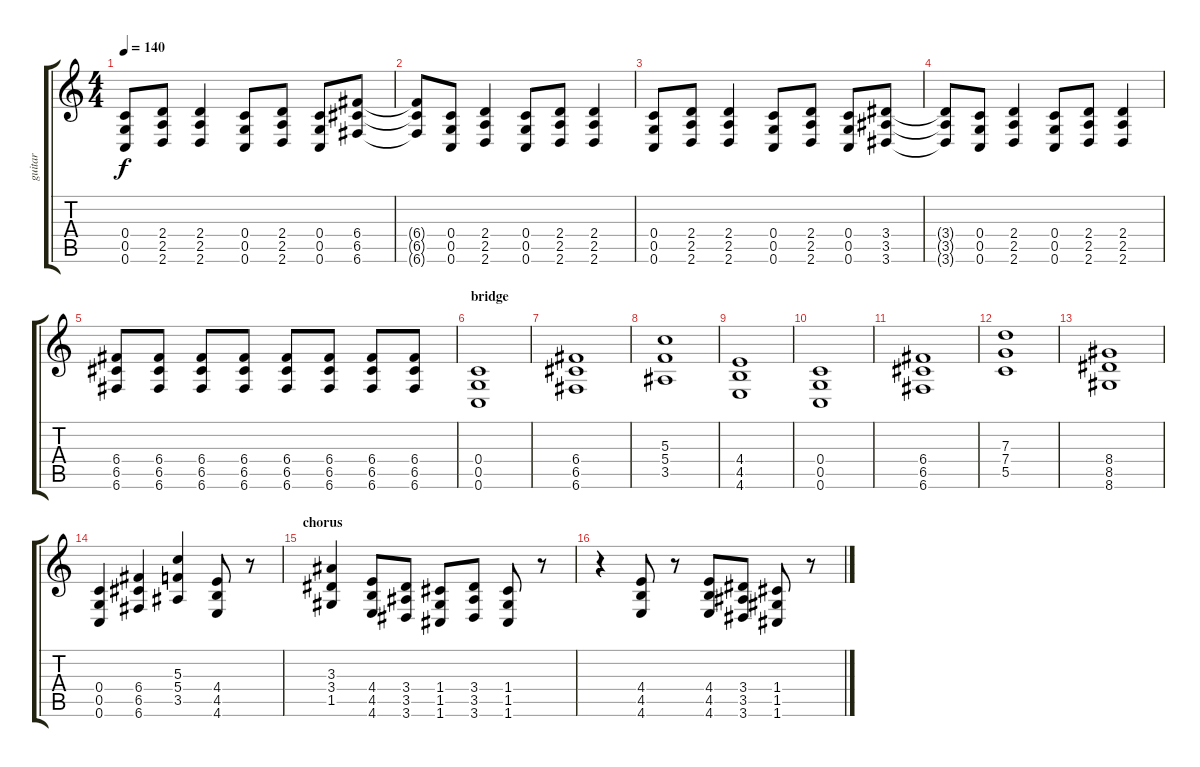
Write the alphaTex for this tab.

\track ("guitar" "guitar") {instrument distortionguitar}
\staff {score tabs}
\tuning (E4 C4 G3 C3 G2 C2) {hide}
\ts (4 4)
\tempo 140
\clef g2
\ks c
(0.4 0.5 0.6).8{dy f} (2.4 2.5 2.6).8 (2.4 2.5 2.6).4 (0.4 0.5 0.6).8 (2.4 2.5 2.6).8 (0.4 0.5 0.6).8 (6.4 6.5 6.6).8 |
(6.4{t} 6.5{t} 6.6{t}).8 (0.4 0.5 0.6).8 (2.4 2.5 2.6).4 (0.4 0.5 0.6).8 (2.4 2.5 2.6).8 (2.4 2.5 2.6).4 |
(0.4 0.5 0.6).8 (2.4 2.5 2.6).8 (2.4 2.5 2.6).4 (0.4 0.5 0.6).8 (2.4 2.5 2.6).8 (0.4 0.5 0.6).8 (3.4 3.5 3.6).8 |
(3.4{t} 3.5{t} 3.6{t}).8 (0.4 0.5 0.6).8 (2.4 2.5 2.6).4 (0.4 0.5 0.6).8 (2.4 2.5 2.6).8 (2.4 2.5 2.6).4 |
(6.4 6.5 6.6).8 (6.4 6.5 6.6).8 (6.4 6.5 6.6).8 (6.4 6.5 6.6).8 (6.4 6.5 6.6).8 (6.4 6.5 6.6).8 (6.4 6.5 6.6).8 (6.4 6.5 6.6).8 |
\section ("" "bridge")
(0.4 0.5 0.6).1 |
(6.4 6.5 6.6).1 |
(5.3 5.4 3.5).1 |
(4.4 4.5 4.6).1 |
(0.4 0.5 0.6).1 |
(6.4 6.5 6.6).1 |
(7.3 7.4 5.5).1 |
(8.4 8.5 8.6).1 |
\section ("" "")
(0.4 0.5 0.6).4 (6.4 6.5 6.6).4 (5.3 5.4 3.5).4 (4.4 4.5 4.6).8 r.8 |
\section ("" "chorus")
(3.3 3.4 1.5).4 (4.4 4.5 4.6).8 (3.4 3.5 3.6).8 (1.4 1.5 1.6).8 (3.4 3.5 3.6).8 (1.4 1.5 1.6).8 r.8 |
r.4 (4.4 4.5 4.6).8 r.8 (4.4 4.5 4.6).8 (3.4 3.5 3.6).8 (1.4 1.5 1.6).8 r.8
